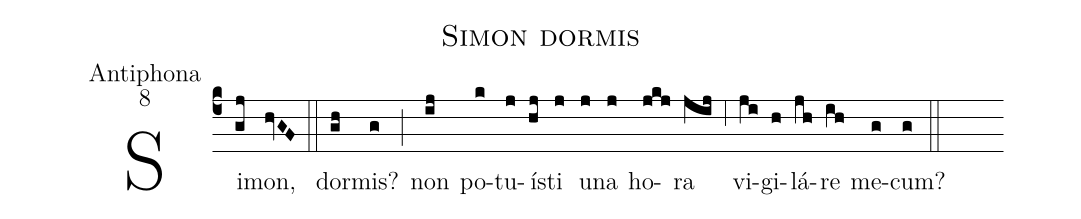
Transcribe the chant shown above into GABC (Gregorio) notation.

name:Simon dormis;
office-part:Antiphona;
mode:8;
%%
(c4) Si(gj)mon,(hvGF) (::) dor(gh)mis?(g) (;) non(ij) po(k)tu(j)í(hj)sti(j) u(j)na(j) ho(jkj)ra(jij) (;6) vi(ji)gi(h)lá(jh)re(ih) me(g)cum?(g) (::)
